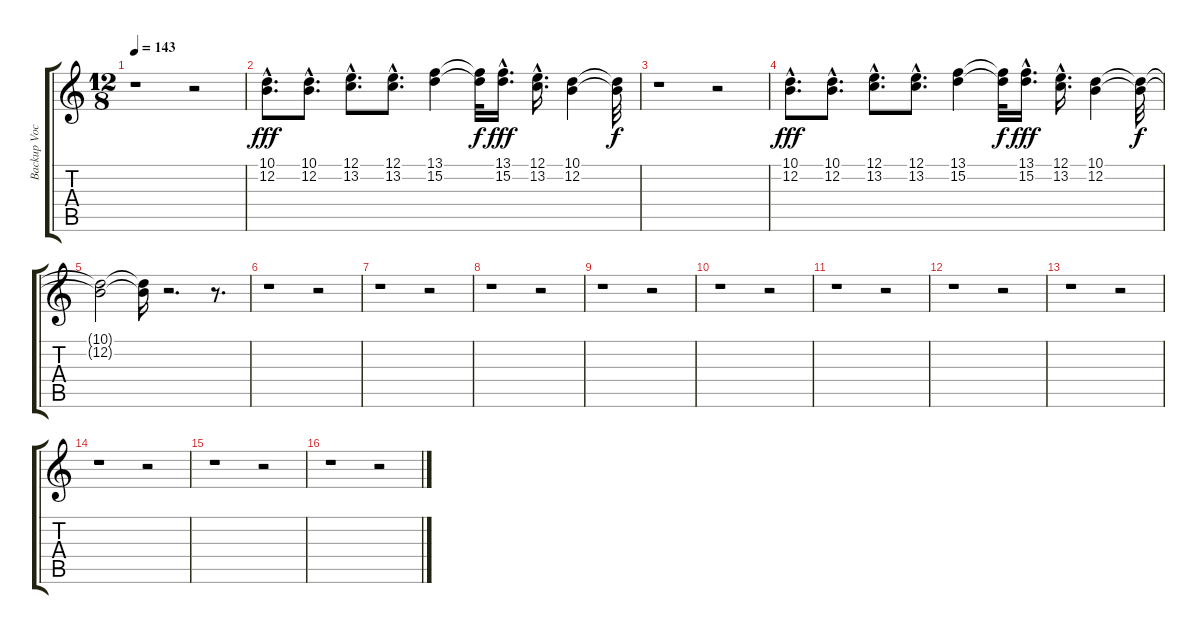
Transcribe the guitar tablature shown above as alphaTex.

\track ("Backup Vocals" "Backup Voc") {instrument trumpet}
\staff {score tabs}
\tuning (E4 B3 G3 D3 A2 E2) {hide}
\ts (12 8)
\tempo 143
\clef g2
\ks c
r.1{dy f} r.2 |
(10.1{hac} 12.2{hac}).8{d dy fff} (10.1{hac} 12.2{hac}).8{d} (12.1{hac} 13.2{hac}).8{d} (12.1{hac} 13.2{hac}).8{d} (13.1 15.2).4 (13.1{t} 15.2{t}).32{dy f} (13.1{hac} 15.2{hac}).16{d dy fff} (12.1{hac} 13.2{hac}).16{d} (10.1 12.2).4 (10.1{t} 12.2{t}).32{dy f} |
r.1 r.2 |
(10.1{hac} 12.2{hac}).8{d dy fff} (10.1{hac} 12.2{hac}).8{d} (12.1{hac} 13.2{hac}).8{d} (12.1{hac} 13.2{hac}).8{d} (13.1 15.2).4 (13.1{t} 15.2{t}).32{dy f} (13.1{hac} 15.2{hac}).16{d dy fff} (12.1{hac} 13.2{hac}).16{d} (10.1 12.2).4 (10.1{t} 12.2{t}).32{dy f} |
(10.1{t} 12.2{t}).2 (10.1{t} 12.2{t}).16 r.2{d} r.8{d} |
r.1 r.2 |
r.1 r.2 |
r.1 r.2 |
r.1 r.2 |
r.1 r.2 |
r.1 r.2 |
r.1 r.2 |
r.1 r.2 |
r.1 r.2 |
r.1 r.2 |
r.1 r.2
